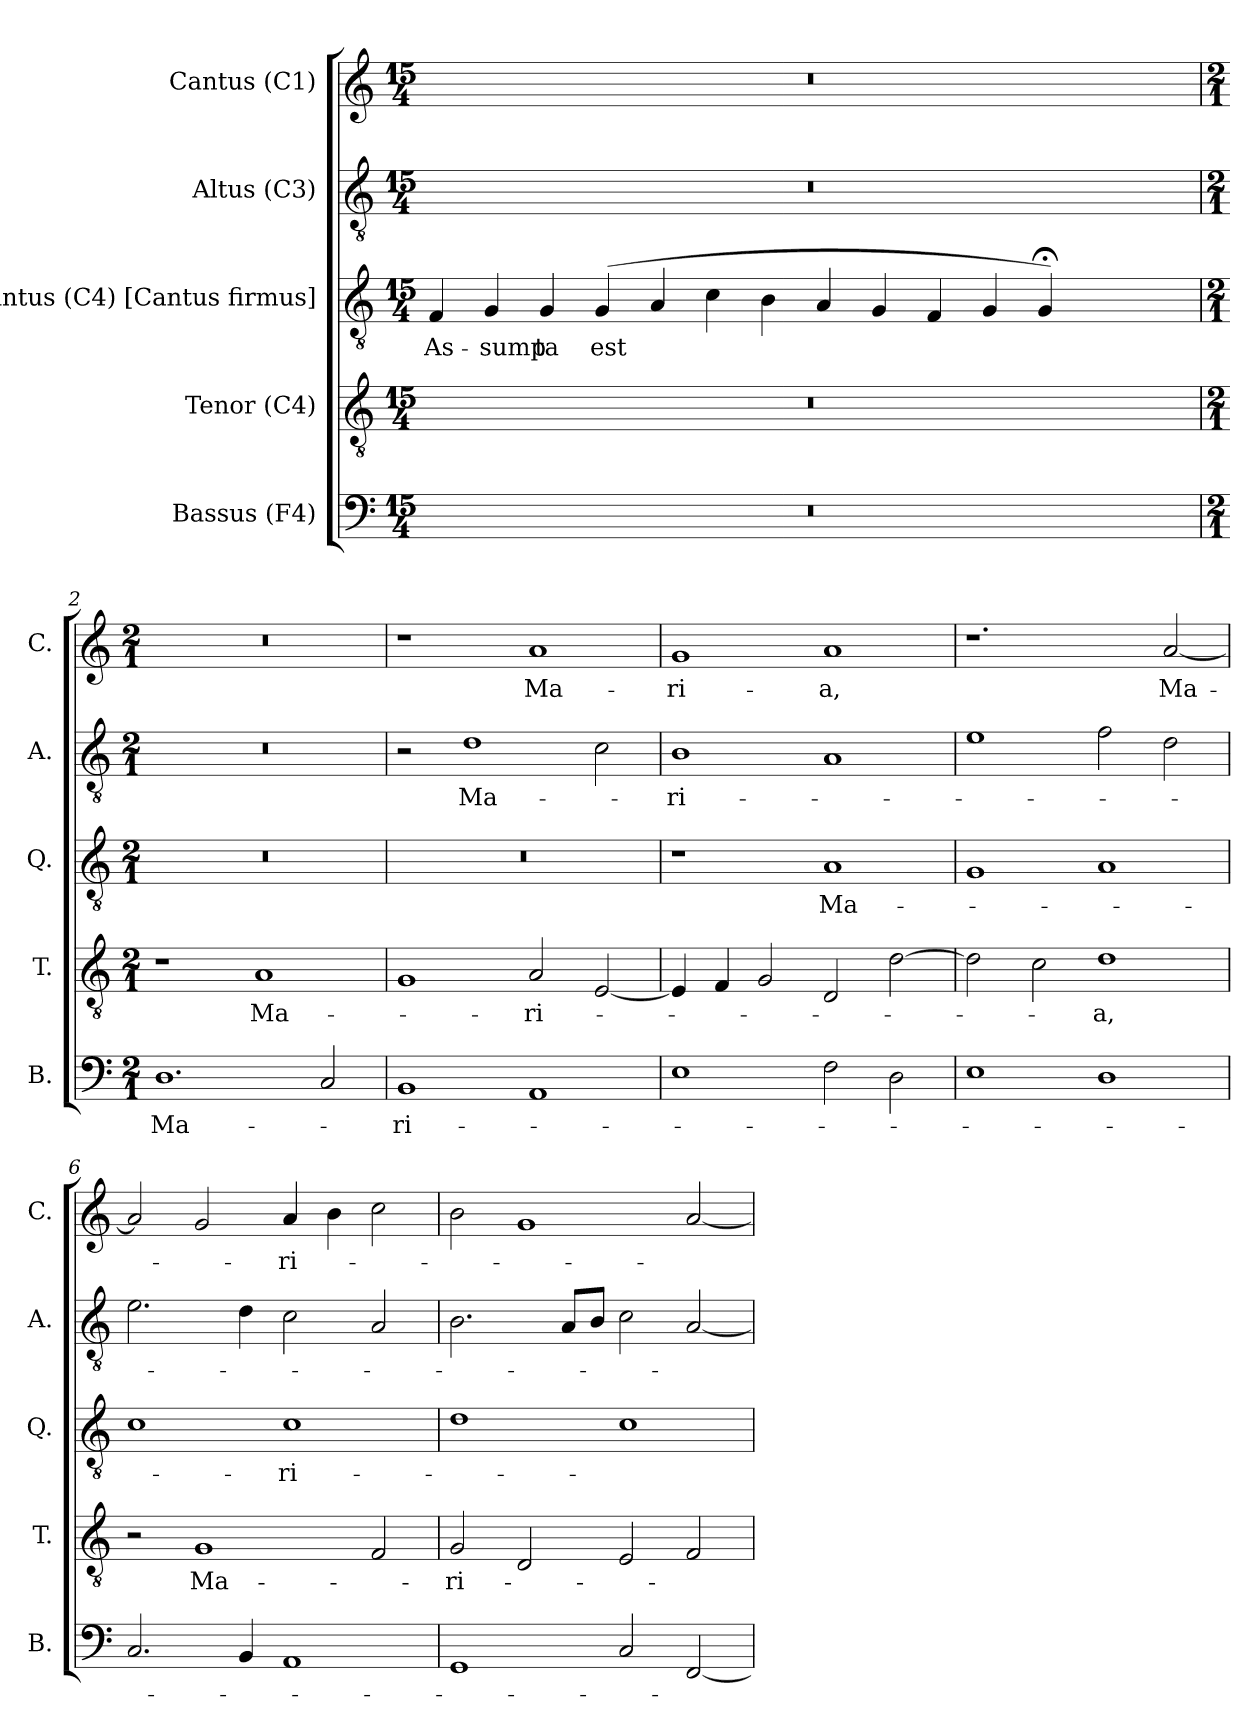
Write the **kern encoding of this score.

**kern	**text	**kern	**text	**kern	**text	**kern	**text	**kern	**text
*part5	*part5	*part4	*part4	*part3	*part3	*part2	*part2	*part1	*part1
*staff5	*staff5	*staff4	*staff4	*staff3	*staff3	*staff2	*staff2	*staff1	*staff1
*I"Bassus (F4)	*	*I"Tenor (C4)	*	*I"Quintus (C4) [Cantus firmus]	*	*I"Altus (C3)	*	*I"Cantus (C1)	*
*I'B.	*	*I'T.	*	*I'Q.	*	*I'A.	*	*I'C.	*
!!LO:PB:g=z
*clefF4	*	*clefGv2	*	*clefGv2	*	*clefGv2	*	*clefG2	*
*	*	*ITrd7c12	*	*ITrd7c12	*	*	*	*	*
*k[]	*	*k[]	*	*k[]	*	*k[]	*	*k[]	*
*C:	*	*C:	*	*C:	*	*C:	*	*C:	*
*M15/4	*	*M15/4	*	*M15/4	*	*M15/4	*	*M15/4	*
=1	=1	=1	=1	=1	=1	=1	=1	=1	=1
!LO:N:vis=1	!	!LO:N:vis=1	!	!	!	!	!	!	!
!	!	!	!	!	!LO:LY:b:color=#000000	!LO:N:vis=1	!	!LO:N:vis=1	!
4%15r	.	4%15r	.	4FFi/	As-	4%15r	.	4%15r	.
!	!	!	!	!	!LO:LY:b:color=#000000	!	!	!	!
.	.	.	.	4GGi/	-sump-	.	.	.	.
!	!	!	!	!	!LO:LY:b:color=#000000	!	!	!	!
.	.	.	.	4GGi/	-ta	.	.	.	.
!	!	!	!	!	!LO:LY:b:color=#000000	!	!	!	!
.	.	.	.	(4GGi/	est	.	.	.	.
.	.	.	.	4AAi/	.	.	.	.	.
.	.	.	.	4Ci\	.	.	.	.	.
.	.	.	.	4BBi\	.	.	.	.	.
.	.	.	.	4AAi/	.	.	.	.	.
.	.	.	.	4GGi/	.	.	.	.	.
.	.	.	.	4FFi/	.	.	.	.	.
.	.	.	.	4GGi/	.	.	.	.	.
.	.	.	.	4GG;i/)	.	.	.	.	.
.	.	.	.	2.ryy	.	.	.	.	.
=2	=2	=2	=2	=2	=2	=2	=2	=2	=2
*M2/1	*	*M2/1	*	*M2/1	*	*M2/1	*	*M2/1	*
!	!LO:LY:b:color=#000000	!	!	!LO:N:vis=1	!	!LO:N:vis=1	!	!LO:N:vis=1	!
1.Di	Ma-	1r	.	0r	.	0r	.	0r	.
!	!	!	!LO:LY:b:color=#000000	!	!	!	!	!	!
.	.	1AAi	Ma-	.	.	.	.	.	.
2Ci/	.	.	.	.	.	.	.	.	.
=3	=3	=3	=3	=3	=3	=3	=3	=3	=3
!	!LO:LY:b:color=#000000	!	!	!LO:N:vis=1	!	!	!	!	!
1BBi	-ri-	1GGi	.	0r	.	2r	.	1r	.
!	!	!	!	!	!	!	!LO:LY:b:color=#000000	!	!
.	.	.	.	.	.	1di	Ma-	.	.
!	!	!	!LO:LY:b:color=#000000	!	!	!	!	!	!
!	!	!	!	!	!	!	!	!	!LO:LY:b:color=#000000
1AAi	.	2AAi/	-ri-	.	.	.	.	1ai	Ma-
.	.	[2EEi/	.	.	.	2ci\	.	.	.
!!LO:LB:g=z
=4	=4	=4	=4	=4	=4	=4	=4	=4	=4
!	!	!	!	!	!	!	!LO:LY:b:color=#000000	!	!
!	!	!	!	!	!	!	!	!	!LO:LY:b:color=#000000
1Ei	.	4EEi/]	.	1r	.	1Bi	-ri-	1gi	-ri-
.	.	4FFi/	.	.	.	.	.	.	.
.	.	2GGi/	.	.	.	.	.	.	.
!	!	!	!	!	!LO:LY:b:color=#000000	!	!	!	!
!	!	!	!	!	!	!	!	!	!LO:LY:b:color=#000000
2Fi\	.	2DDi/	.	1AAi	Ma-	1Ai	.	1ai	-a,
2Di\	.	[2Di\	.	.	.	.	.	.	.
=5	=5	=5	=5	=5	=5	=5	=5	=5	=5
1Ei	.	2Di\]	.	1GGi	.	1ei	.	1.r	.
.	.	2Ci\	.	.	.	.	.	.	.
!	!	!	!LO:LY:b:color=#000000	!	!	!	!	!	!
1Di	.	1Di	-a,	1AAi	.	2fi\	.	.	.
!	!	!	!	!	!	!	!	!	!LO:LY:b:color=#000000
.	.	.	.	.	.	2di\	.	[2ai/	Ma-
=6	=6	=6	=6	=6	=6	=6	=6	=6	=6
2.Ci/	.	2r	.	1Ci	.	2.ei\	.	2ai/]	.
!	!	!	!LO:LY:b:color=#000000	!	!	!	!	!	!
.	.	1GGi	Ma-	.	.	.	.	2gi/	.
4BBi/	.	.	.	.	.	4di\	.	.	.
!	!	!	!	!	!LO:LY:b:color=#000000	!	!	!	!
!	!	!	!	!	!	!	!	!	!LO:LY:b:color=#000000
1AAi	.	.	.	1Ci	-ri-	2ci\	.	4ai/	-ri-
.	.	.	.	.	.	.	.	4bi\	.
.	.	2FFi/	.	.	.	2Ai/	.	2cci\	.
=7	=7	=7	=7	=7	=7	=7	=7	=7	=7
!	!	!	!LO:LY:b:color=#000000	!	!	!	!	!	!
1GGi	.	2GGi/	-ri-	1Di	.	2.Bi\	.	2bi\	.
.	.	2DDi/	.	.	.	.	.	1gi	.
.	.	.	.	.	.	8Ai/L	.	.	.
.	.	.	.	.	.	8Bi/J	.	.	.
2Ci/	.	2EEi/	.	1Ci	.	2ci\	.	.	.
[2FFi/	.	2FFi/	.	.	.	[2Ai/	.	[2ai/	.
=	=	=	=	=	=	=	=	=	=
*-	*-	*-	*-	*-	*-	*-	*-	*-	*-
